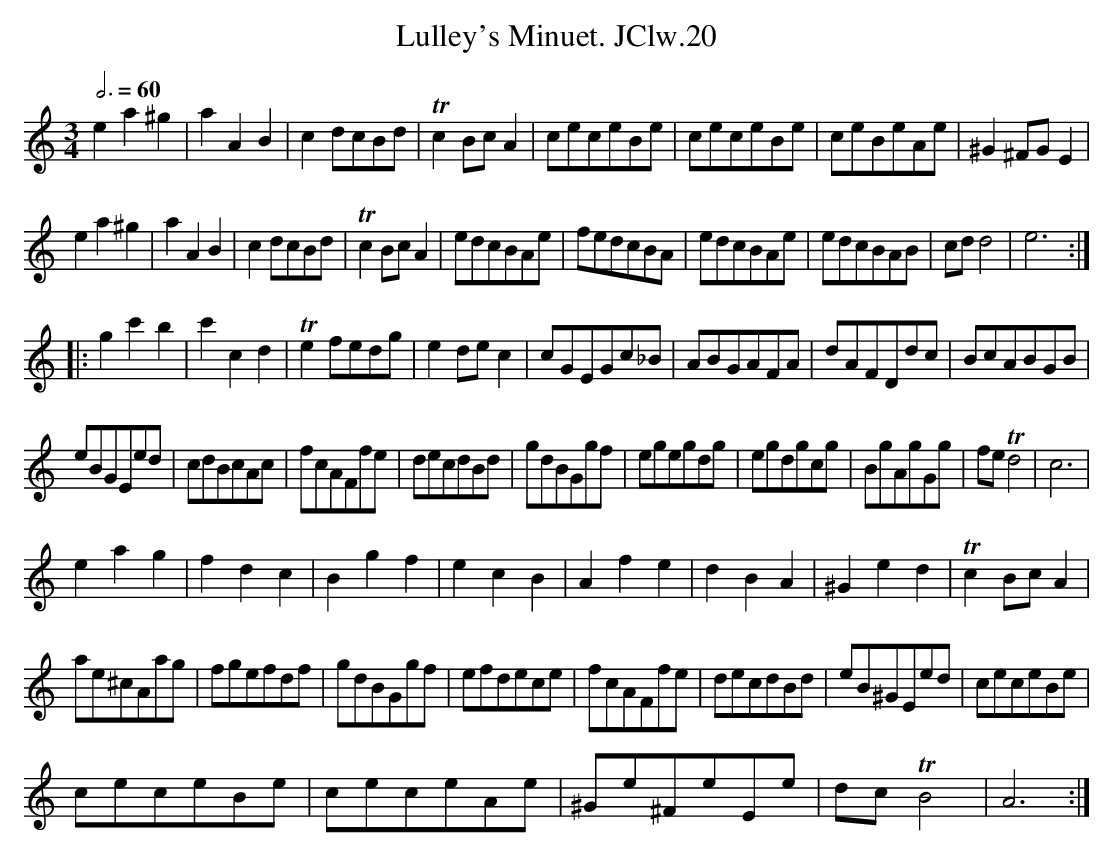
X:1
T:Lulley's Minuet. JClw.20
M:3/4
L:1/8
Q:3/4=60
K:C major
e2a2^g2|a2A2B2|c2 dcBd|Tc2 BcA2|ceceBe|ceceBe|ceBeAe|^G2^FGE2|!
e2a2^g2|a2A2B2|c2 dcBd|Tc2 BcA2|edcBAe|fedcBA|edcBAe|edcBAB|cdd4|e6::!
g2c'2b2|c'2c2d2|Te2 fedg|e2de c2|cGEGc_B|ABGAFA|dAFDdc|BcABGB|!
eBGEed|cdBcAc|fcAFfe|decdBd|gdBGgf|egegdg|egdgcg|BgAgGg|feTd4|c6|!
e2a2g2|f2d2c2|B2g2f2|e2c2B2|A2f2e2|d2B2A2|^G2e2d2|Tc2BcA2|!
ae^cAag|fgefdf|gdBGgf|efdece|fcAFfe|decdBd|eB^GEed|ceceBe|!
ceceBe|ceceAe|^Ge^FeEe|dc TB4|A6:|
